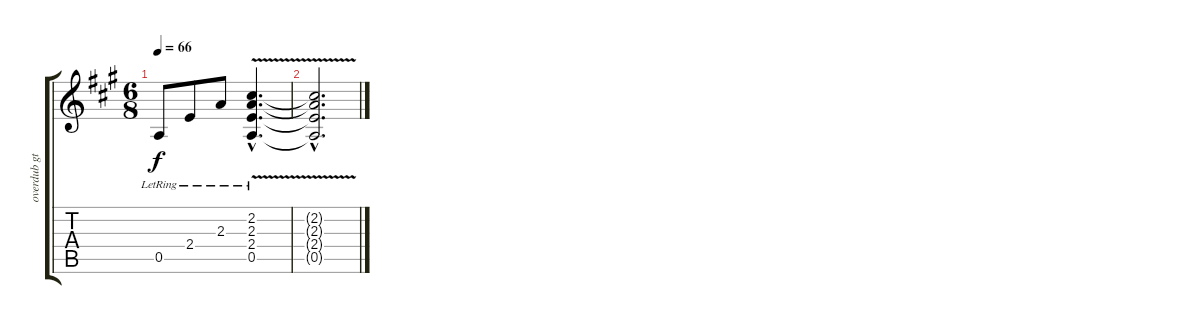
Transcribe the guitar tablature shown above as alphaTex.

\track ("overdub gtr II" "overdub gt") {instrument electricguitarjazz}
\staff {score tabs}
\tuning (E4 B3 G3 D3 A2 E2) {hide}
\ts (6 8)
\tempo 66
\clef g2
\ks f#minor
0.5{lr}.8{dy f} 2.4{lr}.8 2.3{lr}.8 (2.2{v hac lr} 2.3{v hac lr} 2.4{v hac lr} 0.5{v hac lr}).4{d} |
(2.2{hac t} 2.3{hac t} 2.4{hac t} 0.5{hac t}).2{d}
